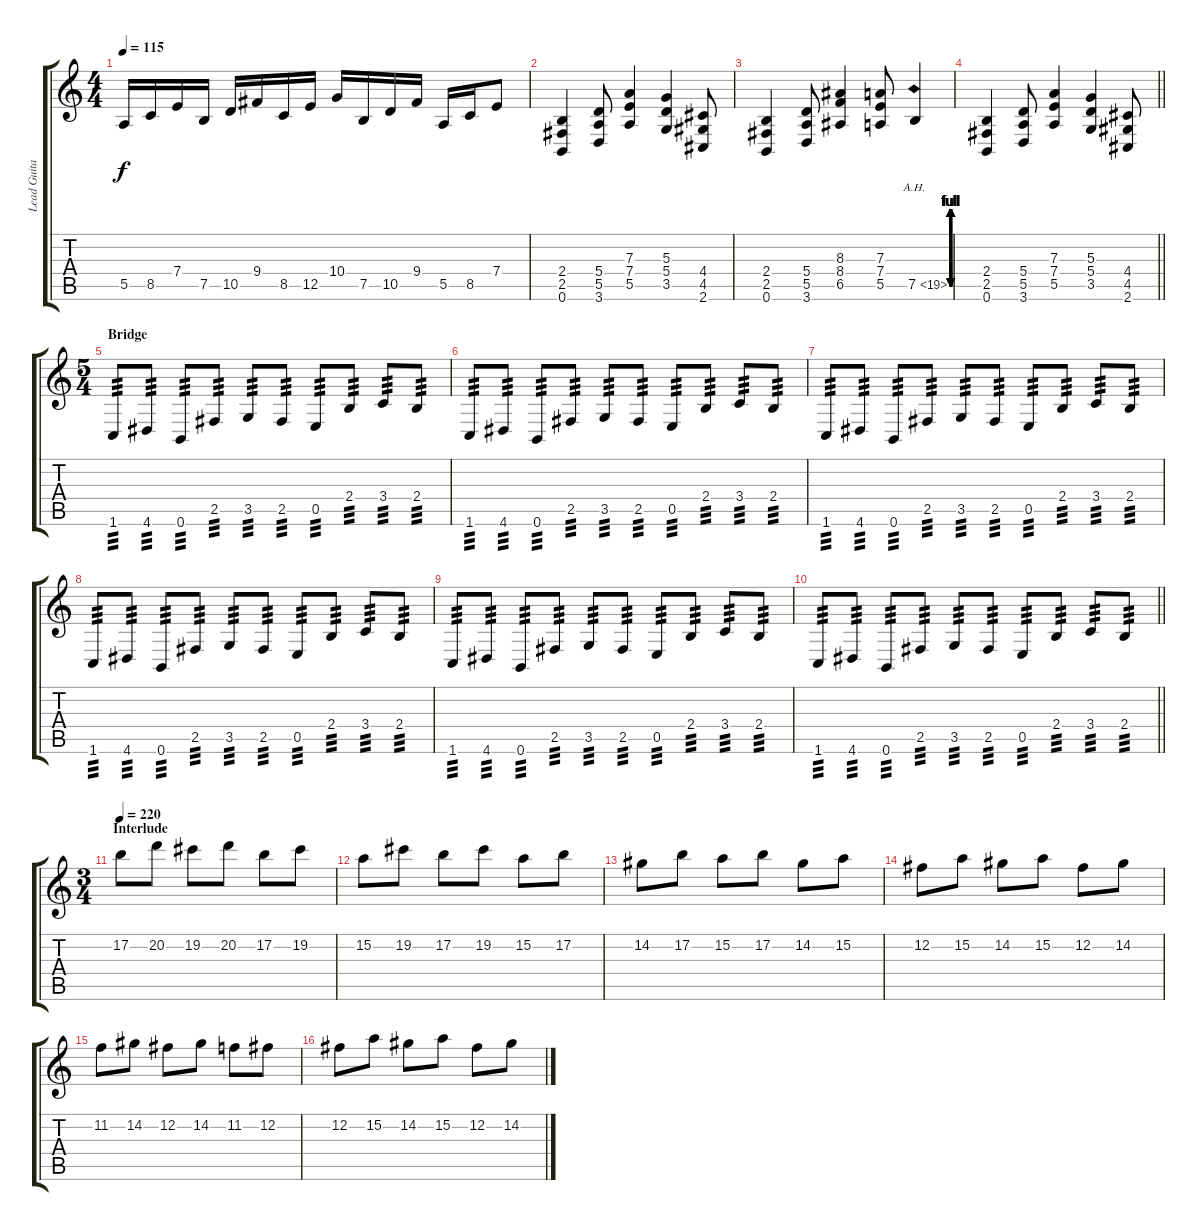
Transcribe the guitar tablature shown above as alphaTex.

\track ("Lead Guitar" "Lead Guita") {instrument distortionguitar}
\staff {score tabs}
\tuning (B3 Gb3 D3 A2 E2 B1) {hide}
\ts (4 4)
\tempo 115
\clef g2
\ks c
5.5.16{dy f} 8.5.16 7.4.16 7.5.16 10.5.16 9.4.16 8.5.16 12.5.16 10.4.16 7.5.16 10.5.16 9.4.16 5.5.16 8.5.16 7.4.8 |
(2.4 2.5 0.6).4 (5.4 5.5 3.6).8 (7.3 7.4 5.5).4 (5.3 5.4 3.5).4 (4.4 4.5 2.6).8 |
(2.4 2.5 0.6).4 (5.4 5.5 3.6).8 (8.3 8.4 6.5).4 (7.3 7.4 5.5).8 7.5{be (custom 0 0 10 4 15 0 21 4 25 0 33 4 36 0 42 4 46 0 53 4 60 4) ah 12}.4 |
\barLineRight lightlight
(2.4 2.5 0.6).4 (5.4 5.5 3.6).8 (7.3 7.4 5.5).4 (5.3 5.4 3.5).4 (4.4 4.5 2.6).8 |
\ts (5 4)
\section ("" "Bridge")
1.6.8{tp 3} 4.6.8{tp 3} 0.6.8{tp 3} 2.5.8{tp 3} 3.5.8{tp 3} 2.5.8{tp 3} 0.5.8{tp 3} 2.4.8{tp 3} 3.4.8{tp 3} 2.4.8{tp 3} |
1.6.8{tp 3} 4.6.8{tp 3} 0.6.8{tp 3} 2.5.8{tp 3} 3.5.8{tp 3} 2.5.8{tp 3} 0.5.8{tp 3} 2.4.8{tp 3} 3.4.8{tp 3} 2.4.8{tp 3} |
1.6.8{tp 3} 4.6.8{tp 3} 0.6.8{tp 3} 2.5.8{tp 3} 3.5.8{tp 3} 2.5.8{tp 3} 0.5.8{tp 3} 2.4.8{tp 3} 3.4.8{tp 3} 2.4.8{tp 3} |
1.6.8{tp 3} 4.6.8{tp 3} 0.6.8{tp 3} 2.5.8{tp 3} 3.5.8{tp 3} 2.5.8{tp 3} 0.5.8{tp 3} 2.4.8{tp 3} 3.4.8{tp 3} 2.4.8{tp 3} |
1.6.8{tp 3} 4.6.8{tp 3} 0.6.8{tp 3} 2.5.8{tp 3} 3.5.8{tp 3} 2.5.8{tp 3} 0.5.8{tp 3} 2.4.8{tp 3} 3.4.8{tp 3} 2.4.8{tp 3} |
\barLineRight lightlight
1.6.8{tp 3} 4.6.8{tp 3} 0.6.8{tp 3} 2.5.8{tp 3} 3.5.8{tp 3} 2.5.8{tp 3} 0.5.8{tp 3} 2.4.8{tp 3} 3.4.8{tp 3} 2.4.8{tp 3} |
\ts (3 4)
\section ("" "Interlude")
\tempo 220
17.2.8 20.2.8 19.2.8 20.2.8 17.2.8 19.2.8 |
15.2.8 19.2.8 17.2.8 19.2.8 15.2.8 17.2.8 |
14.2.8 17.2.8 15.2.8 17.2.8 14.2.8 15.2.8 |
12.2.8 15.2.8 14.2.8 15.2.8 12.2.8 14.2.8 |
11.2.8 14.2.8 12.2.8 14.2.8 11.2.8 12.2.8 |
12.2.8 15.2.8 14.2.8 15.2.8 12.2.8 14.2.8
